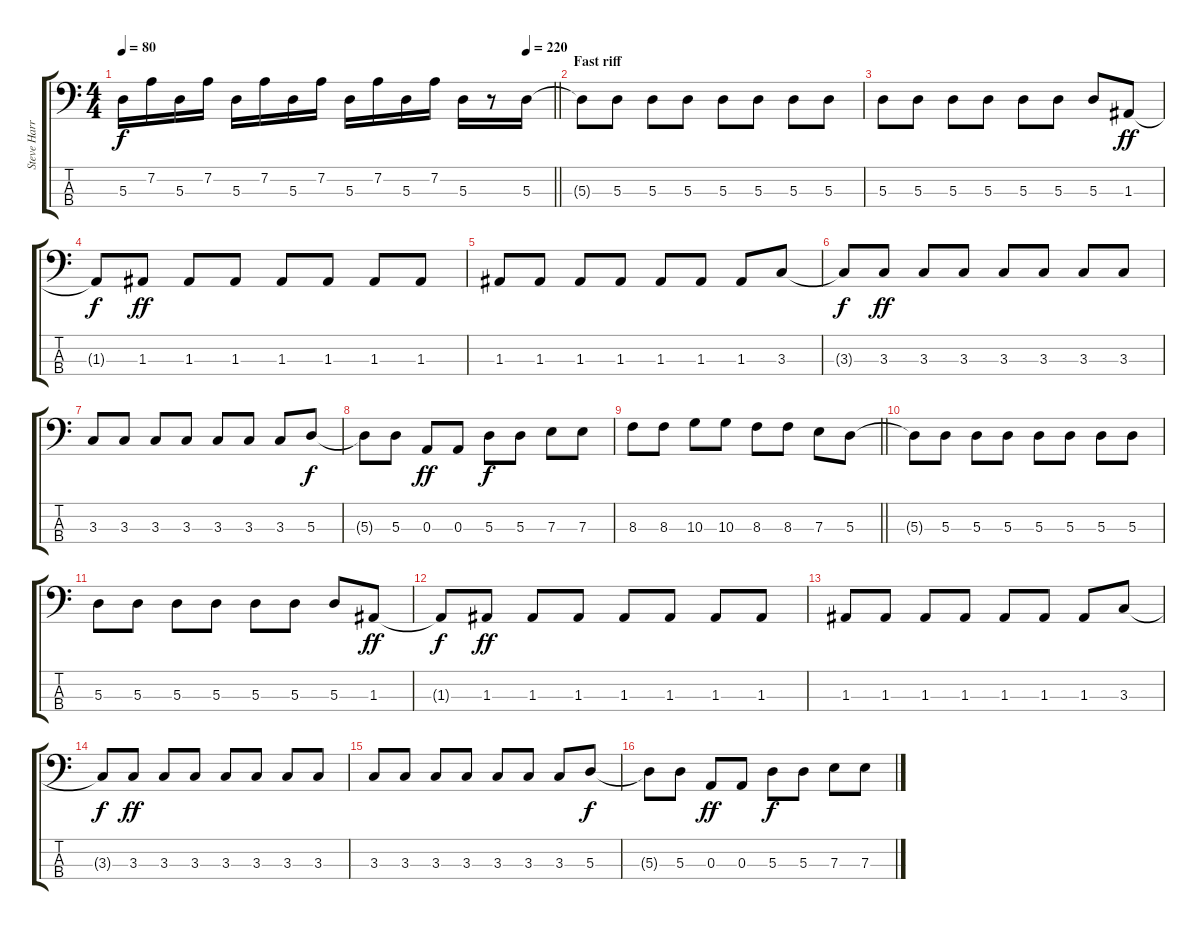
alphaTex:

\track ("Steve Harris" "Steve Harr") {instrument electricbassfinger}
\staff {score tabs}
\tuning (G2 D2 A1 E1) {hide}
\ts (4 4)
\tempo 80
\tempo (220 0.9375)
\clef f4
\barLineRight lightlight
\ks c
5.3.16{dy f} 7.2.16 5.3.16 7.2.16 5.3.16 7.2.16 5.3.16 7.2.16 5.3.16 7.2.16 5.3.16 7.2.16 5.3.16{volume 12} r.8 5.3.16 |
\section ("" "Fast riff")
5.3{t}.8 5.3.8 5.3.8 5.3.8 5.3.8 5.3.8 5.3.8 5.3.8 |
5.3.8 5.3.8 5.3.8 5.3.8 5.3.8 5.3.8 5.3.8 1.3.8{dy ff} |
1.3{t}.8{dy f} 1.3.8{dy ff} 1.3.8 1.3.8 1.3.8 1.3.8 1.3.8 1.3.8 |
1.3.8 1.3.8 1.3.8 1.3.8 1.3.8 1.3.8 1.3.8 3.3.8 |
3.3{t}.8{dy f} 3.3.8{dy ff} 3.3.8 3.3.8 3.3.8 3.3.8 3.3.8 3.3.8 |
3.3.8 3.3.8 3.3.8 3.3.8 3.3.8 3.3.8 3.3.8 5.3.8{dy f} |
5.3{t}.8 5.3.8 0.3.8{dy ff} 0.3.8 5.3.8{dy f} 5.3.8 7.3.8 7.3.8 |
\barLineRight lightlight
8.3.8 8.3.8 10.3.8 10.3.8 8.3.8 8.3.8 7.3.8 5.3.8 |
5.3{t}.8 5.3.8 5.3.8 5.3.8 5.3.8 5.3.8 5.3.8 5.3.8 |
5.3.8 5.3.8 5.3.8 5.3.8 5.3.8 5.3.8 5.3.8 1.3.8{dy ff} |
1.3{t}.8{dy f} 1.3.8{dy ff} 1.3.8 1.3.8 1.3.8 1.3.8 1.3.8 1.3.8 |
1.3.8 1.3.8 1.3.8 1.3.8 1.3.8 1.3.8 1.3.8 3.3.8 |
3.3{t}.8{dy f} 3.3.8{dy ff} 3.3.8 3.3.8 3.3.8 3.3.8 3.3.8 3.3.8 |
3.3.8 3.3.8 3.3.8 3.3.8 3.3.8 3.3.8 3.3.8 5.3.8{dy f} |
5.3{t}.8 5.3.8 0.3.8{dy ff} 0.3.8 5.3.8{dy f} 5.3.8 7.3.8 7.3.8
